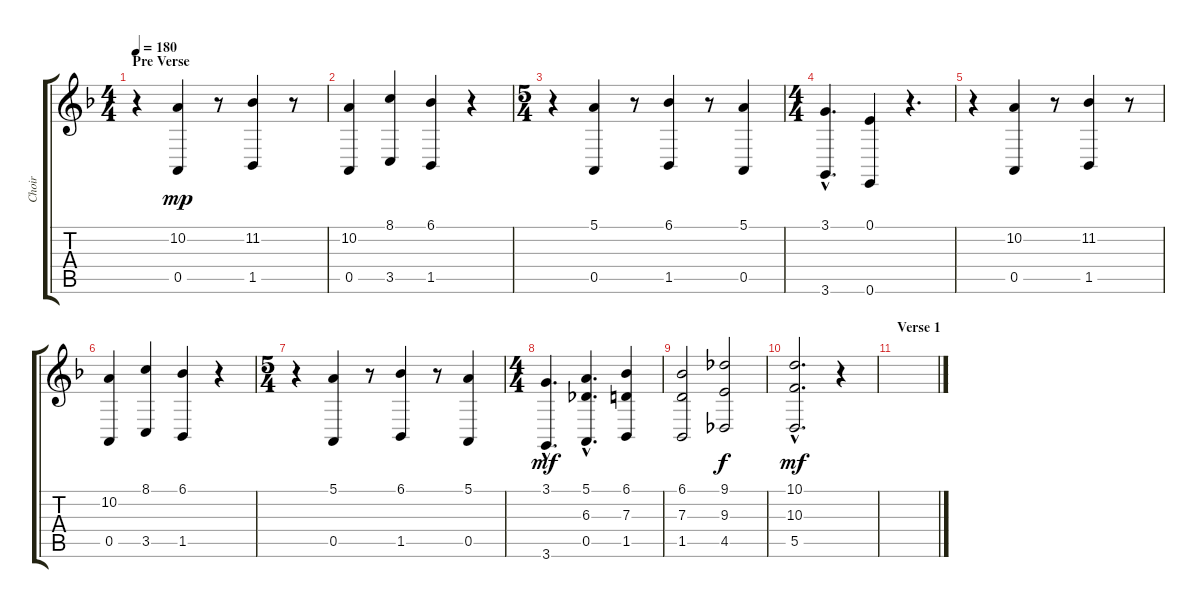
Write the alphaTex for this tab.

\track ("Choir" "Choir") {instrument choiraahs}
\staff {score tabs}
\tuning (E4 B3 G3 D3 A2 E2) {hide}
\ts (4 4)
\section ("" "Pre Verse")
\tempo 180
\clef g2
\ks dminor
r.4{dy mp} (10.2 0.5).4 r.8 (11.2 1.5).4 r.8 |
(10.2 0.5).4 (8.1 3.5).4 (6.1 1.5).4 r.4 |
\ts (5 4)
r.4 (5.1 0.5).4 r.8 (6.1 1.5).4 r.8 (5.1 0.5).4 |
\ts (4 4)
(3.1{hac} 3.6{hac}).4{d} (0.1 0.6).4 r.4{d} |
r.4 (10.2 0.5).4 r.8 (11.2 1.5).4 r.8 |
(10.2 0.5).4 (8.1 3.5).4 (6.1 1.5).4 r.4 |
\ts (5 4)
r.4 (5.1 0.5).4 r.8 (6.1 1.5).4 r.8 (5.1 0.5).4 |
\ts (4 4)
(3.1{hac} 3.6{hac}).4{d dy mf} (5.1{hac} 6.3{hac} 0.5{hac}).4{d} (6.1 7.3 1.5).4 |
(6.1 7.3 1.5).2 (9.1 9.3 4.5).2{dy f} |
(10.1{hac} 10.3{hac} 5.5{hac}).2{d dy mf} r.4 |
\section ("" "Verse 1")
